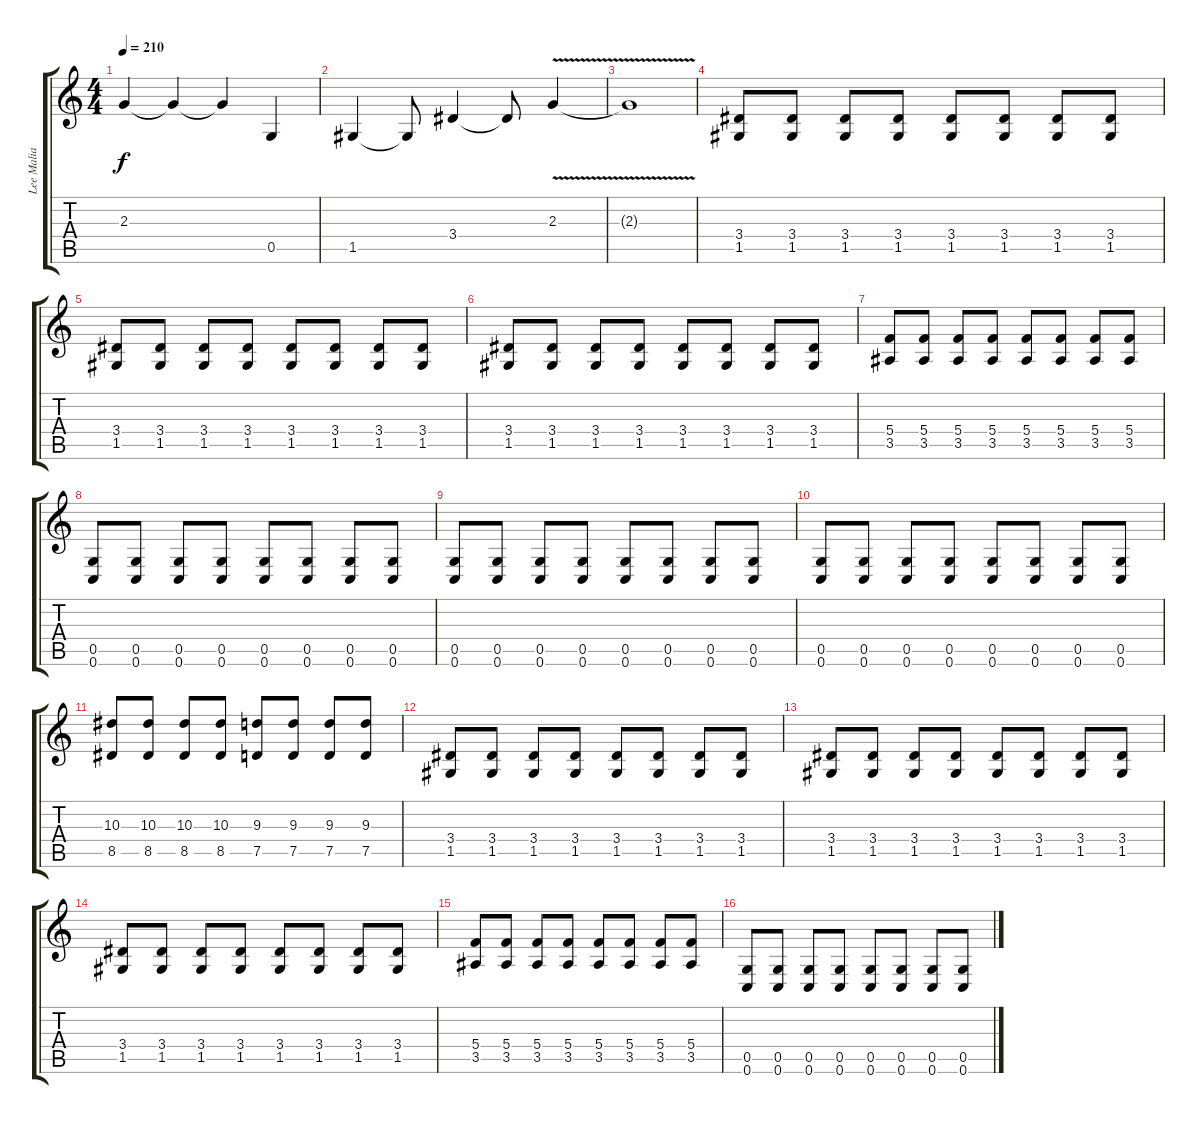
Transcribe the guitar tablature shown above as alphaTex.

\track ("Lee Malia" "Lee Malia") {instrument distortionguitar}
\staff {score tabs}
\tuning (D4 A3 F3 C3 G2 C2) {hide}
\ts (4 4)
\tempo 210
\clef g2
\ks c
2.3{t}.4{dy f} 2.3{t}.4 2.3{t}.4 0.5.4 |
1.5.4 1.5{t}.8 3.4.4 3.4{t}.8 2.3{v}.4 |
2.3{t}.1 |
(3.4 1.5).8 (3.4 1.5).8 (3.4 1.5).8 (3.4 1.5).8 (3.4 1.5).8 (3.4 1.5).8 (3.4 1.5).8 (3.4 1.5).8 |
(3.4 1.5).8 (3.4 1.5).8 (3.4 1.5).8 (3.4 1.5).8 (3.4 1.5).8 (3.4 1.5).8 (3.4 1.5).8 (3.4 1.5).8 |
(3.4 1.5).8 (3.4 1.5).8 (3.4 1.5).8 (3.4 1.5).8 (3.4 1.5).8 (3.4 1.5).8 (3.4 1.5).8 (3.4 1.5).8 |
(5.4 3.5).8 (5.4 3.5).8 (5.4 3.5).8 (5.4 3.5).8 (5.4 3.5).8 (5.4 3.5).8 (5.4 3.5).8 (5.4 3.5).8 |
(0.5 0.6).8 (0.5 0.6).8 (0.5 0.6).8 (0.5 0.6).8 (0.5 0.6).8 (0.5 0.6).8 (0.5 0.6).8 (0.5 0.6).8 |
(0.5 0.6).8 (0.5 0.6).8 (0.5 0.6).8 (0.5 0.6).8 (0.5 0.6).8 (0.5 0.6).8 (0.5 0.6).8 (0.5 0.6).8 |
(0.5 0.6).8 (0.5 0.6).8 (0.5 0.6).8 (0.5 0.6).8 (0.5 0.6).8 (0.5 0.6).8 (0.5 0.6).8 (0.5 0.6).8 |
(10.3 8.5).8 (10.3 8.5).8 (10.3 8.5).8 (10.3 8.5).8 (9.3 7.5).8 (9.3 7.5).8 (9.3 7.5).8 (9.3 7.5).8 |
(3.4 1.5).8 (3.4 1.5).8 (3.4 1.5).8 (3.4 1.5).8 (3.4 1.5).8 (3.4 1.5).8 (3.4 1.5).8 (3.4 1.5).8 |
(3.4 1.5).8 (3.4 1.5).8 (3.4 1.5).8 (3.4 1.5).8 (3.4 1.5).8 (3.4 1.5).8 (3.4 1.5).8 (3.4 1.5).8 |
(3.4 1.5).8 (3.4 1.5).8 (3.4 1.5).8 (3.4 1.5).8 (3.4 1.5).8 (3.4 1.5).8 (3.4 1.5).8 (3.4 1.5).8 |
(5.4 3.5).8 (5.4 3.5).8 (5.4 3.5).8 (5.4 3.5).8 (5.4 3.5).8 (5.4 3.5).8 (5.4 3.5).8 (5.4 3.5).8 |
(0.5 0.6).8 (0.5 0.6).8 (0.5 0.6).8 (0.5 0.6).8 (0.5 0.6).8 (0.5 0.6).8 (0.5 0.6).8 (0.5 0.6).8
